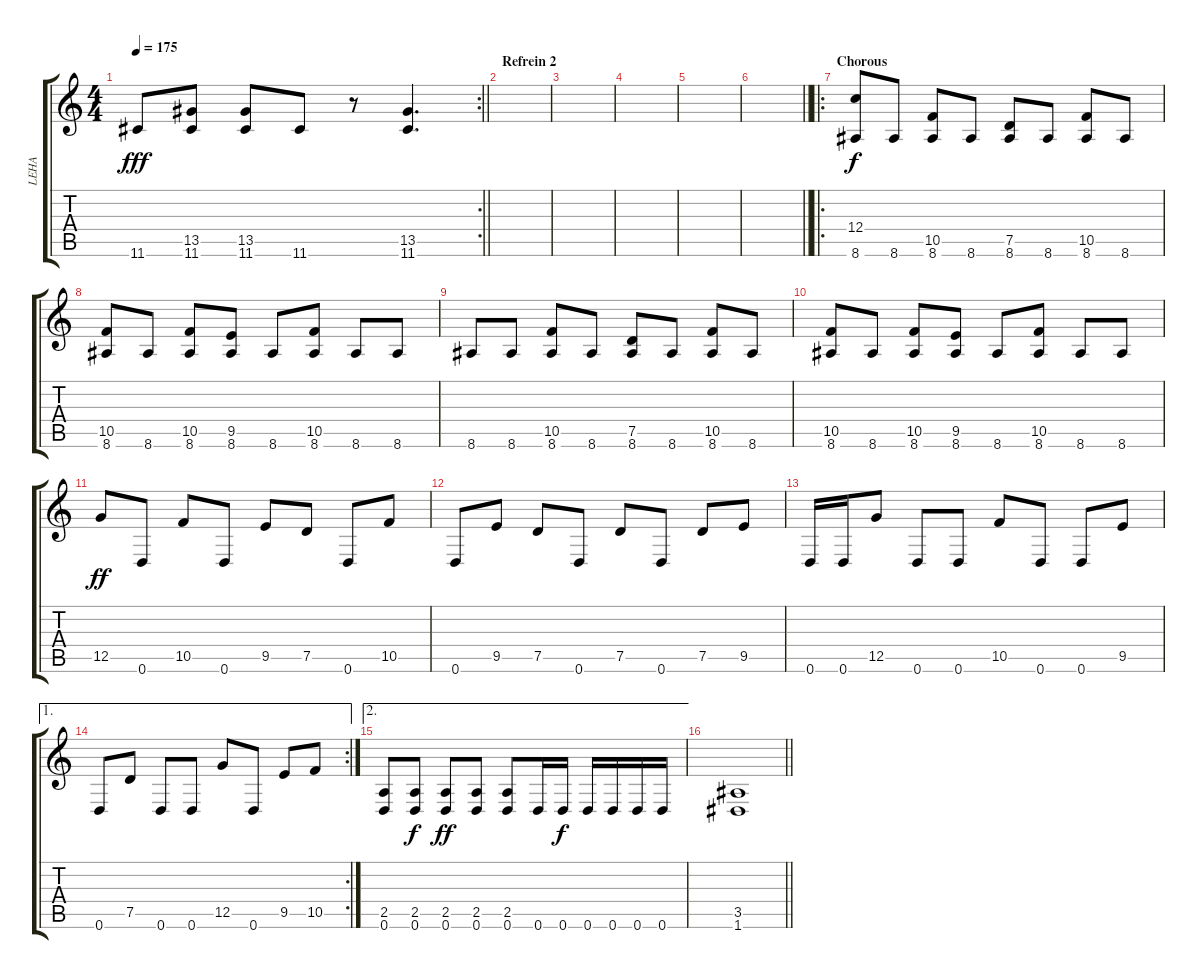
\track ("LEHA" "LEHA") {instrument distortionguitar}
\staff {score tabs}
\tuning (D4 A3 F3 C3 G2 D2) {hide}
\rc 2
\ts (4 4)
\tempo 175
\clef g2
\barLineRight lightlight
\ks c
11.6.8{dy fff} (13.5 11.6).8 (13.5 11.6).8 11.6.8 r.8 (13.5 11.6).4{d} |
\section ("" "Refrein 2")
|
|
|
|
\barLineRight lightlight
|
\ro
\section ("" "Chorous")
(12.4 8.6).8{dy f} 8.6.8 (10.5 8.6).8 8.6.8 (7.5 8.6).8 8.6.8 (10.5 8.6).8 8.6.8 |
(10.5 8.6).8 8.6.8 (10.5 8.6).8 (9.5 8.6).8 8.6.8 (10.5 8.6).8 8.6.8 8.6.8 |
8.6.8 8.6.8 (10.5 8.6).8 8.6.8 (7.5 8.6).8 8.6.8 (10.5 8.6).8 8.6.8 |
(10.5 8.6).8 8.6.8 (10.5 8.6).8 (9.5 8.6).8 8.6.8 (10.5 8.6).8 8.6.8 8.6.8 |
12.5.8{dy ff} 0.6.8 10.5.8 0.6.8 9.5.8 7.5.8 0.6.8 10.5.8 |
0.6.8 9.5.8 7.5.8 0.6.8 7.5.8 0.6.8 7.5.8 9.5.8 |
0.6.16 0.6.16 12.5.8 0.6.8 0.6.8 10.5.8 0.6.8 0.6.8 9.5.8 |
\ae 1
\rc 2
0.6.8 7.5.8 0.6.8 0.6.8 12.5.8 0.6.8 9.5.8 10.5.8 |
\ae 2
(2.5 0.6).8 (2.5 0.6).8{dy f} (2.5 0.6).8{dy ff} (2.5 0.6).8 (2.5 0.6).8 0.6.16 0.6.16{dy f} 0.6.16 0.6.16 0.6.16 0.6.16 |
\barLineRight lightlight
(3.5 1.6).1
